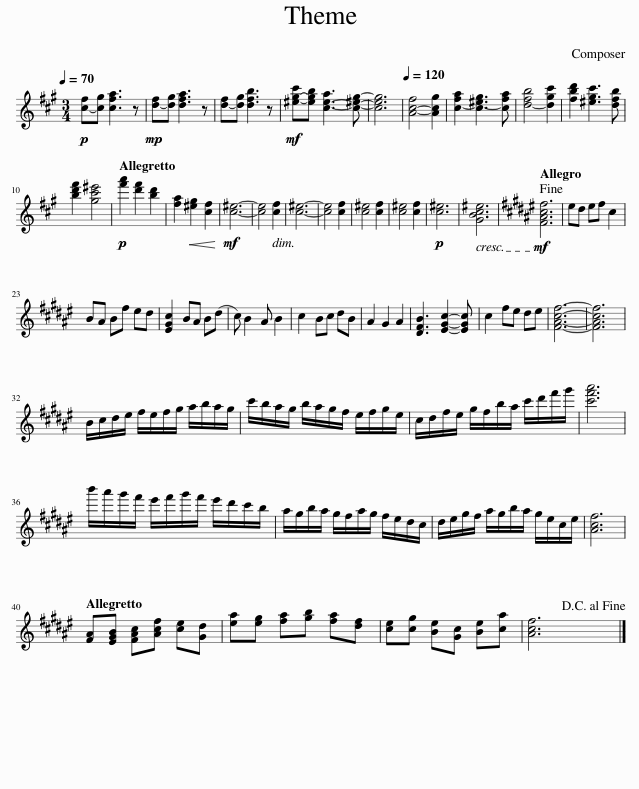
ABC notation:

X:1
L:1/8
Q:1/4=70
M:3/4
I:linebreak $
K:A
V:1 treble
V:1
!p! [c-f][cg] [cfa]3 z |!mp! [d-f][dg] [dfa]3 z | [d-f][dg] [dfb]3 z |!mf! [^e-g-c'][egb] [c-e-a]3 [c^eg]- | [ceg]6 | %5
[Q:1/4=120] [A-c-f]4 [Acg]2 | [c-fa]2 [c-^eg]3 [cfa] | [d-fb]4 [dgc']2 | [fbd']2 [^egc']3 [dfb] |$ [bd'f']2 [gc'^e']4 | %10
!p![Q:1/4=116] [f'a']2!<(! [d'f']2 [bd']2!<)! | [fa]2 [^eg]2 [cf]2 |!mf! [c^e]6- | [ce]4 [cf]2 | [c^e]6- | %15
 [ce]4 [cf]2 | [c^e]4 [cf]2 | [c^e]4 [cf]2 |!p! [c^e]6 | [GBc^e]6 | %20
[K:F#]!mf![Q:1/4=144] [FAcf]6!fine! | ed ef c2 |$ BA Bf ed | [EGc]2 BA B(d | c) B2 A B2 | %25
 c2 Bc dB | A2 G2 A2 | [DFB]3 [EGc]2- [EGc] | c2 fe de | [FAcf]6- | %30
 [FAcf]6 |$ B/c/d/e/ f/e/f/g/ a/b/a/g/ | c'/b/a/g/ b/a/g/f/ e/f/g/e/ | c/d/f/e/ g/f/b/a/ c'/d'/f'/g'/ | [c'f'a']6 |$ %35
 b'/a'/g'/f'/ e'/f'/g'/f'/ e'/d'/c'/b/ | a/g/b/a/ g/f/a/g/ f/e/d/c/ | d/e/g/f/ a/g/b/a/ g/e/c/e/ | [Acf]6 |$[Q:1/4=116] [FA][EGB] [FAc][Acf] [ce][Gd] | %40
 [ea][eg] [fa][gb] [fa][df] | [ce][cg] [Be][Gc] [Be][ca] | [Acf]6!D.C.! |] %43
